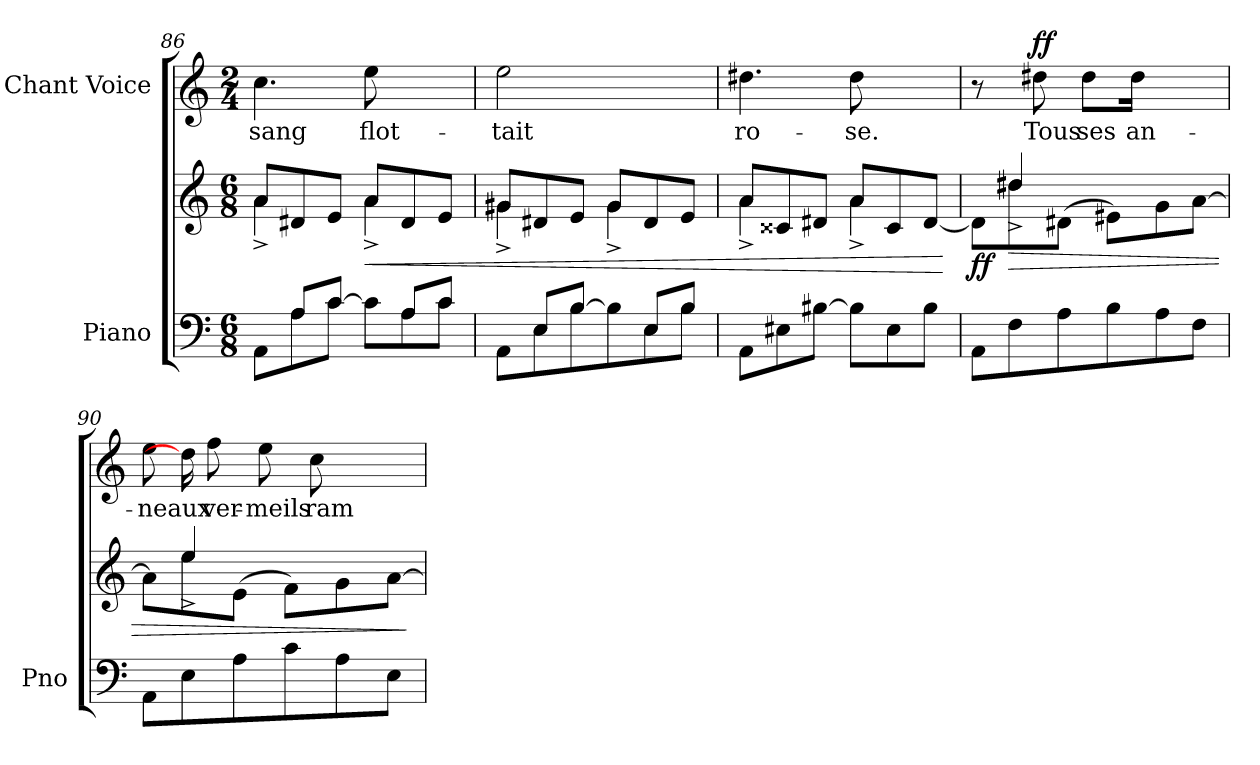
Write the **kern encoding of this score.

**kern	**kern	**dynam	**kern	**text	**dynam
*part2	*part2	*part2	*part1	*part1	*part1
*staff3	*staff2	*staff2/3	*staff1	*staff1	*staff1
*I"Piano	*	*	*I"Chant Voice	*	*
*I'Pno	*	*	*	*	*
*clefF4	*clefG2	*	*clefG2	*	*
*k[]	*k[]	*	*k[]	*	*
*M6/8	*M6/8	*	*M2/4	*	*
=86	=86	=86	=86	=86	=86
*^	*^	*	*	*	*
!	!	!	!	!	!	!LO:LY:b	!
8AA\L	8ryy	8a/L	4a^\	.	4.cc\	sang	.
8A\	8A/L	8d#X/	.	.	.	.	.
[8c\J	8c/J	8e/J	8ryy	.	.	.	.
!	!	!	!	!LO:HP:b	!	!LO:LY:b	!
8c\L]	8ryy	8a/L	4a^\	<	8ee\	flot-	.
8A\	8A/L	8d#/	.	.	4ryy	.	.
8c\J	8c/J	8e/J	8ryy	.	.	.	.
=87	=87	=87	=87	=87	=87	=87	=87
!	!	!	!	!	!	!LO:LY:b	!
8AA\L	8ryy	8g#X/L	4g#^\	.	2ee\	-tait	.
8E\	8E/L	8d#X/	.	.	.	.	.
[8B\	8B/J	8e/J	8ryy	.	.	.	.
8B\]	8ryy	8g#/L	4g#^\	.	.	.	.
8E\	8E/L	8d#/	.	.	4ryy	.	.
8B\J	8B/J	8e/J	8ryy	.	.	.	.
!!LO:LB:g=z
=88	=88	=88	=88	=88	=88	=88	=88
!	!	!	!	!	!	!LO:LY:b	!
*v	*v	*	*	*	*	*	*
8AA\L	8a/L	4a^\	.	4.dd#X\	ro-	.
8E#X\	8c##X/	.	.	.	.	.
[8B#X\J	8d#X/J	8ryy	.	.	.	.
!	!	!	!	!	!LO:LY:b	!
8B#\L]	8a/L	4a^\	.	8dd#\	-se.	.
8E#\	8c##/	.	.	4ryy	.	.
8B#\J	[8d#/J	8ryy	.	.	.	.
*	*v	*v	*	*	*	*
.	.	[	.	.	.
=89	=89	=89	=89	=89	=89
*	*^	*	*	*	*
!	!	!	!LO:DY:b	!LO:N:vis=8	!	!
8AA\L	8d#\L]	8ryy	ff	8.r	.	.
!	!	!	!LO:HP:b	!	!	!
8F\	8dd#X\	4dd#^/	>	.	.	.
!	!	!	!	!	!LO:LY:b	!LO:DY:a
.	.	.	.	8dd#X\	Tous	ff
8A\	(>8d#X\J	.	.	.	.	.
!	!	!	!	!	!LO:LY:b	!
.	.	.	.	8dd#\L	ses	.
8B\	8e#X\L)	4.ryy	.	.	.	.
!	!	!	!	!	!LO:LY:b	!
.	.	.	.	[16dd#\Jk	an-	.
8A\	8g\	.	.	4ryy	.	.
8F\J	[8a\J	.	.	.	.	.
=90	=90	=90	=90	=90	=90	=90
!	!	!	!	!	!LO:LY:b	!
8AA\L	8a\L]	8ryy	.	8ee\	-neaux	.
8E\	8ee\	4ee^/	.	16dd#\]	.	.
!	!	!	!	!	!LO:LY:b	!
.	.	.	.	8ff\	ver-	.
8A\	(>8e\J	.	.	.	.	.
!	!	!	!	!	!LO:LY:b	!
.	.	.	.	8ee\	-meils	.
8c\	8f\L)	4.ryy	.	.	.	.
!	!	!	!	!	!LO:LY:b	!
.	.	.	.	8cc\	ram-	.
8A\	8g\	.	.	.	.	.
.	.	.	.	8.ryy	.	.
8E\J	[8a\J	.	.	.	.	.
*	*v	*v	*	*	*	*
.	.	]	.	.	.
=	=	=	=	=	=
*-	*-	*-	*-	*-	*-
